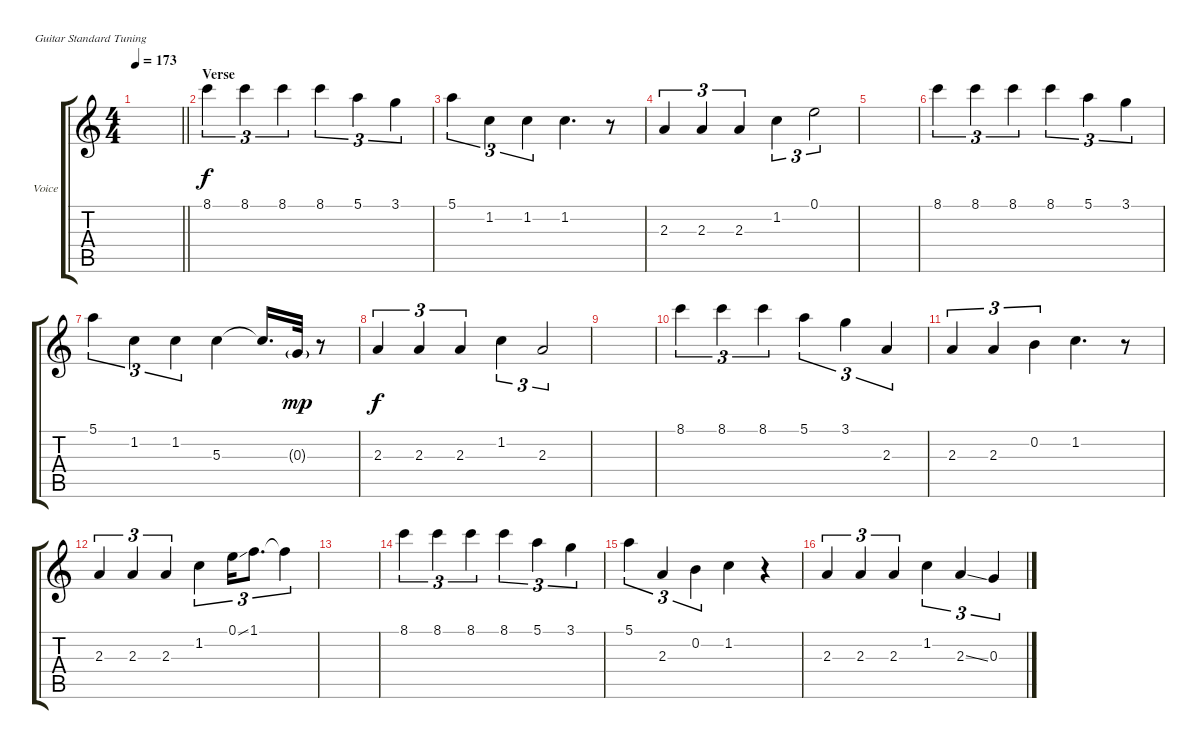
\bracketExtendMode groupsimilarinstruments
\firstSystemTrackNameOrientation horizontal
\otherSystemsTrackNameOrientation horizontal
\track ("Voice" "Voice") {mute instrument acousticguitarsteel}
\staff {score tabs}
\tuning (E4 B3 G3 D3 A2 E2)
\ts (4 4)
\tempo 173
\clef g2
\scale
0.333333
\barLineRight lightlight
\ks c
|
\section ("" "Verse")
\scale
0.333333 8.1.4{tu (3 2)} 8.1.4{tu (3 2)} 8.1.4{tu (3 2)} 8.1.4{tu (3 2)} 5.1.4{tu (3 2)} 3.1.4{tu (3 2)} |
\scale
0.333333 5.1.4{tu (3 2)} 1.2.4{tu (3 2)} 1.2.4{tu (3 2)} 1.2.4{d} r.8 |
\scale
0.333333 2.3.4{tu (3 2)} 2.3.4{tu (3 2)} 2.3.4{tu (3 2)} 1.2.4{tu (3 2)} 0.1.2{tu (3 2)} |
\scale
0.333333 |
\scale
0.333333 8.1.4{tu (3 2)} 8.1.4{tu (3 2)} 8.1.4{tu (3 2)} 8.1.4{tu (3 2)} 5.1.4{tu (3 2)} 3.1.4{tu (3 2)} |
\scale
0.333333 5.1.4{tu (3 2)} 1.2.4{tu (3 2)} 1.2.4{tu (3 2)} 5.3.4 5.3{t}.16{d} 0.3{g}.32{dy mp} r.8 |
\scale
0.333333 2.3.4{tu (3 2) dy f} 2.3.4{tu (3 2)} 2.3.4{tu (3 2)} 1.2.4{tu (3 2)} 2.3.2{tu (3 2)} |
\scale
0.333333 |
\scale
0.333333 8.1.4{tu (3 2)} 8.1.4{tu (3 2)} 8.1.4{tu (3 2)} 5.1.4{tu (3 2)} 3.1.4{tu (3 2)} 2.3.4{tu (3 2)} |
\scale
0.333333 2.3.4{tu (3 2)} 2.3.4{tu (3 2)} 0.2.4{tu (3 2)} 1.2.4{d} r.8 |
\scale
0.333333 2.3.4{tu (3 2)} 2.3.4{tu (3 2)} 2.3.4{tu (3 2)} 1.2.4{tu (3 2)} 0.1{ss}.16{tu (3 2)} 1.1.8{d tu (3 2)} 1.1{t}.4{tu (3 2)} |
\scale
0.333333 |
\scale
0.333333 8.1.4{tu (3 2)} 8.1.4{tu (3 2)} 8.1.4{tu (3 2)} 8.1.4{tu (3 2)} 5.1.4{tu (3 2)} 3.1.4{tu (3 2)} |
\scale
0.333333 5.1.4{tu (3 2)} 2.3.4{tu (3 2)} 0.2.4{tu (3 2)} 1.2.4 r.4 |
\scale
0.333333 2.3.4{tu (3 2)} 2.3.4{tu (3 2)} 2.3.4{tu (3 2)} 1.2.4{tu (3 2)} 2.3{ss}.4{tu (3 2)} 0.3.4{tu (3 2)}
